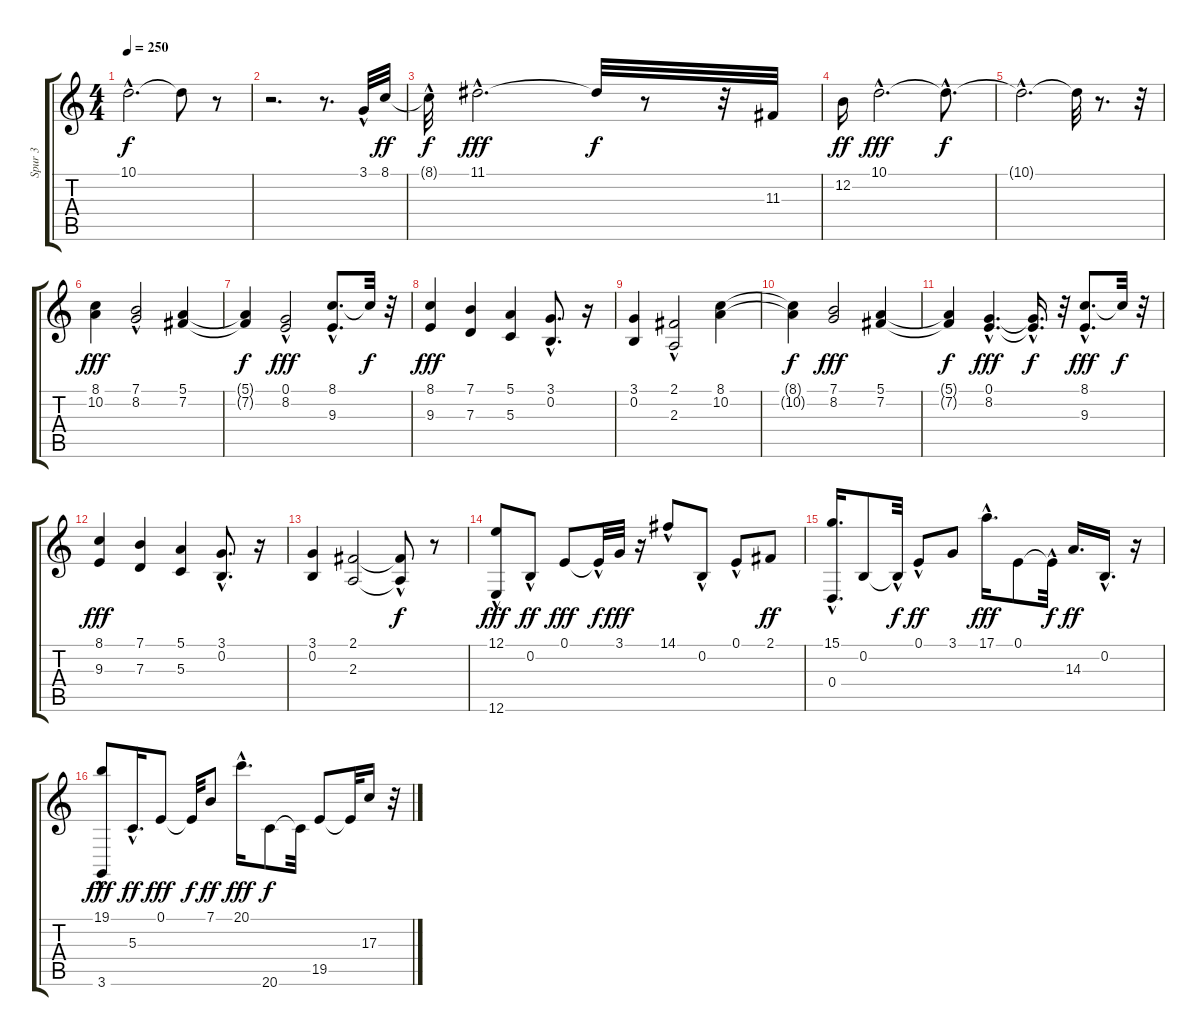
\track ("Spur 3" "Spur 3") {instrument acousticgrandpiano}
\staff {score tabs}
\tuning (E4 B3 G3 D3 A2 E2) {hide}
\ts (4 4)
\tempo 250
\clef g2
\ks c
10.1{hac t}.2{d dy f} 10.1{t}.8 r.8 |
r.2{d} r.8{d} 3.1{hac}.32 8.1.32{dy ff} |
8.1{hac t}.32{dy f} 11.1{hac}.2{d dy fff} 11.1{t}.32{dy f} r.8 r.32 11.3.32 |
12.2.16{dy ff} 10.1{hac}.2{d dy fff} 10.1{hac t}.8{d dy f} |
10.1{hac t}.2{d} 10.1{t}.32 r.8{d} r.32 |
(8.1 10.2).4{dy fff} (7.1{hac} 8.2).2 (5.1 7.2).4 |
(5.1{t} 7.2{t}).4{dy f} (0.1{hac} 8.2).2{dy fff} (8.1{hac} 9.3).8{d} 8.1{t}.32{dy f} r.32 |
(8.1 9.3).4{dy fff} (7.1 7.3).4 (5.1 5.3).4 (3.1{hac} 0.2).8{d} r.16 |
(3.1 0.2).4 (2.1 2.3{hac}).2 (8.1 10.2).4 |
(8.1{t} 10.2{t}).4{dy f} (7.1 8.2).2{dy fff} (5.1 7.2).4 |
(5.1{t} 7.2{t}).4{dy f} (0.1{hac} 8.2{hac}).4{d dy fff} (0.1{t} 8.2{hac t}).16{d dy f} r.32 (8.1{hac} 9.3).8{d dy fff} 8.1{t}.32{dy f} r.32 |
(8.1 9.3).4{dy fff} (7.1 7.3).4 (5.1 5.3).4 (3.1{hac} 0.2{hac}).8{d} r.16 |
(3.1 0.2).4 (2.1 2.3).2 (2.1{hac t} 2.3{t}).8{dy f} r.8 |
(12.1{hac} 12.6{hac}).8{dy fff} 0.2{hac}.8{dy ff} 0.1.8{dy fff} 0.1{hac t}.32{dy f} 3.1.32{dy fff} r.16 14.1{hac}.8 0.2{hac}.8 0.1{hac}.8 2.1.8{dy ff} |
(15.1{hac} 0.4{hac}).16{d} 0.2.8 0.2{hac t}.32{dy f} 0.1{hac}.8{dy ff} 3.1.8 17.1{hac}.16{d dy fff} 0.1.8 0.1{hac t}.32{dy f} 14.3.16{d dy ff} 0.2{hac}.16{d} r.16 |
(19.1{hac} 3.6).8{dy fff} 5.3{hac}.16{d dy ff} 0.1.8{dy fff} 0.1{t}.32{dy f} 7.1.8{dy ff} 20.1{hac}.16{d dy fff} 20.6.8{dy f} 20.6{t}.32 19.5.8 19.5{t}.32 17.3.16 r.32
